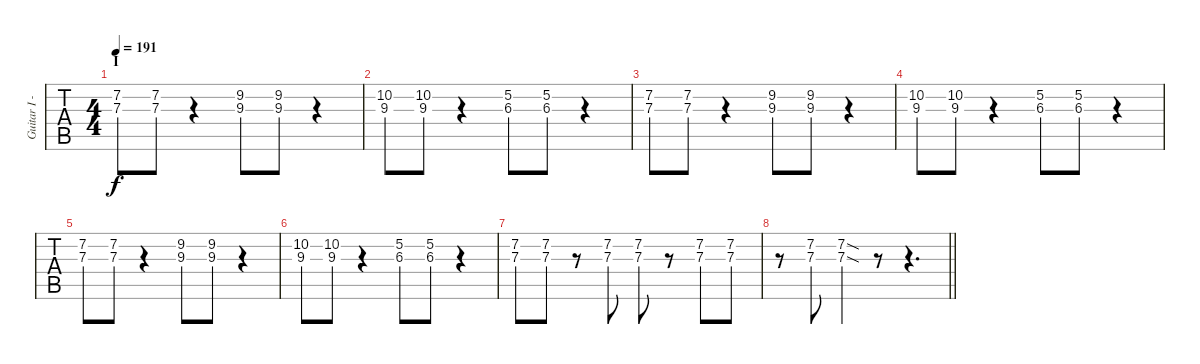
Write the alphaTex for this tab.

\track ("Guitar I - Gotoh" "Guitar I -") {instrument distortionguitar}
\staff {tabs}
\tuning (Eb4 Bb3 Gb3 Db3 Ab2 Eb2) {hide}
\ts (4 4)
\section ("" "I")
\tempo 191
\clef g2
\ks c
(7.2 7.3).8{dy f} (7.2 7.3).8 r.4 (9.2 9.3).8 (9.2 9.3).8 r.4 |
(10.2 9.3).8 (10.2 9.3).8 r.4 (5.2 6.3).8 (5.2 6.3).8 r.4 |
(7.2 7.3).8 (7.2 7.3).8 r.4 (9.2 9.3).8 (9.2 9.3).8 r.4 |
(10.2 9.3).8 (10.2 9.3).8 r.4 (5.2 6.3).8 (5.2 6.3).8 r.4 |
(7.2 7.3).8 (7.2 7.3).8 r.4 (9.2 9.3).8 (9.2 9.3).8 r.4 |
(10.2 9.3).8 (10.2 9.3).8 r.4 (5.2 6.3).8 (5.2 6.3).8 r.4 |
(7.2 7.3).8 (7.2 7.3).8 r.8 (7.2 7.3).8 (7.2 7.3).8 r.8 (7.2 7.3).8 (7.2 7.3).8 |
\barLineRight lightlight
r.8 (7.2 7.3).8 (7.2{sod} 7.3{sod}).4 r.8 r.4{d}
